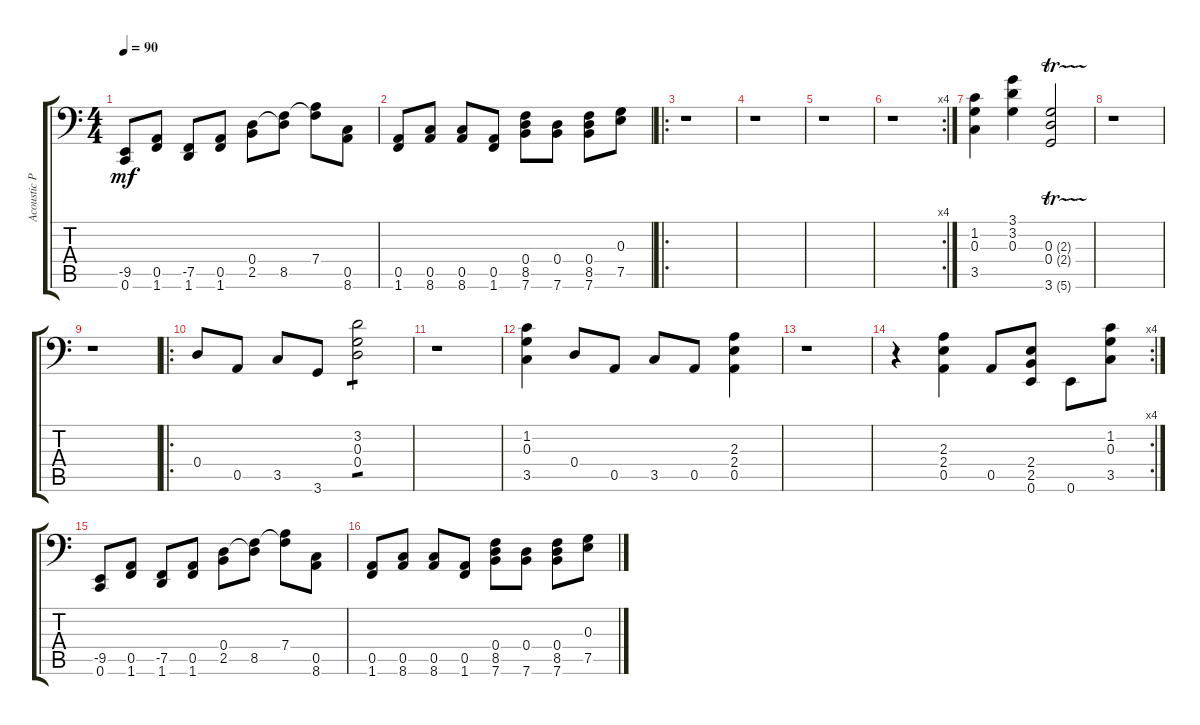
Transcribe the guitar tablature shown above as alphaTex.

\track ("Acoustic Piano (Staff 2)" "Acoustic P") {instrument acousticgrandpiano}
\staff {score tabs}
\tuning (E4 B3 G3 D3 A2 E2) {hide}
\ts (4 4)
\tempo 90
\clef f4
\ks c
(-9.5 0.6).8{dy mf} (0.5 1.6).8 (-7.5 1.6).8 (0.5 1.6).8 (0.4 2.5).8 (0.4{t} 8.5).8 (7.4 8.5{t}).8 (0.5 8.6).8 |
(0.5 1.6).8 (0.5 8.6).8 (0.5 8.6).8 (0.5 1.6).8 (0.4 8.5 7.6).8 (0.4 7.6).8 (0.4 8.5 7.6).8 (0.3 7.5).8 |
\ro
r.1 |
r.1 |
r.1 |
\rc 4
r.1 |
(1.2 0.3 3.5).4 (3.1 3.2 0.3).4 (0.3{tr (2 16)} 0.4{tr (2 16)} 3.6{tr (5 16)}).2 |
r.1 |
r.1 |
\ro
0.4.8 0.5.8 3.5.8 3.6.8 (3.2 0.3 0.4).2{tp 1} |
r.1 |
(1.2 0.3 3.5).4 0.4.8 0.5.8 3.5.8 0.5.8 (2.3 2.4 0.5).4 |
r.1 |
\rc 4
r.4 (2.3 2.4 0.5).4 0.5.8 (2.4 2.5 0.6).8 0.6.8 (1.2 0.3 3.5).8 |
(-9.5 0.6).8 (0.5 1.6).8 (-7.5 1.6).8 (0.5 1.6).8 (0.4 2.5).8 (0.4{t} 8.5).8 (7.4 8.5{t}).8 (0.5 8.6).8 |
(0.5 1.6).8 (0.5 8.6).8 (0.5 8.6).8 (0.5 1.6).8 (0.4 8.5 7.6).8 (0.4 7.6).8 (0.4 8.5 7.6).8 (0.3 7.5).8
